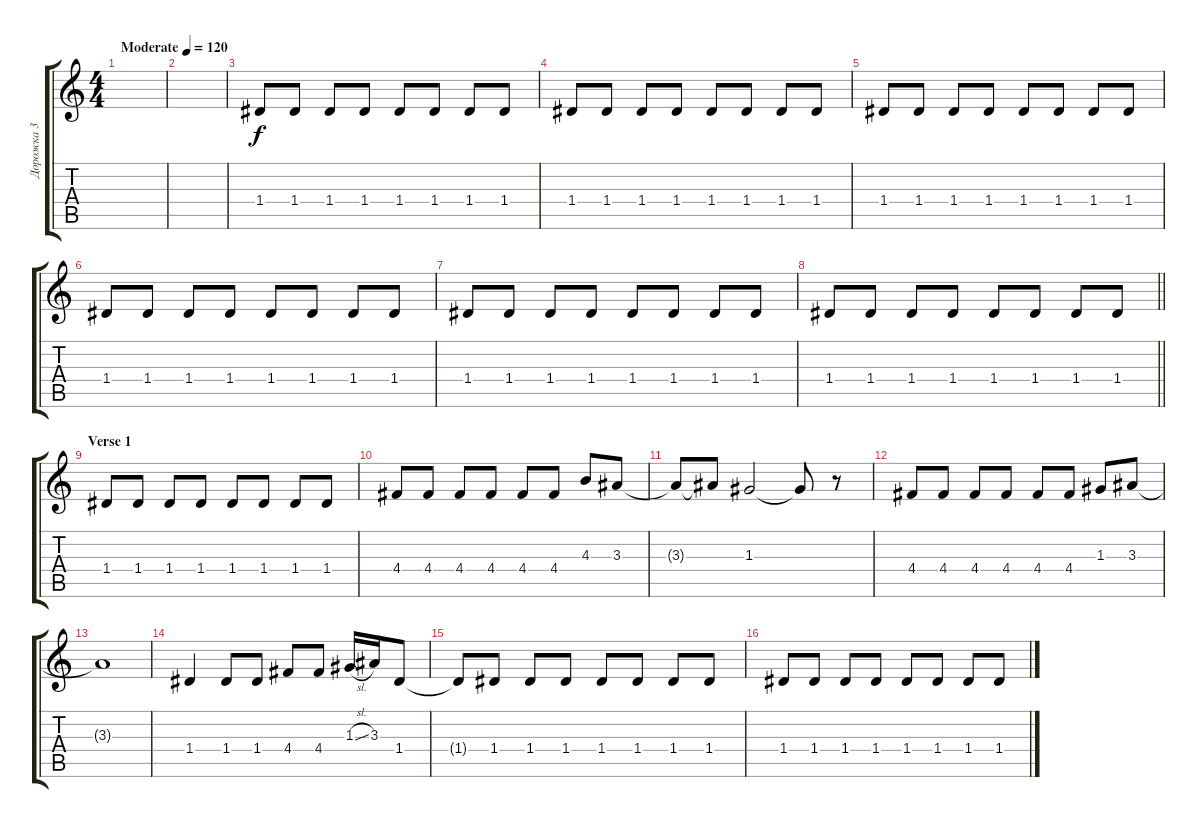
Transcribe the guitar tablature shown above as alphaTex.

\track ("Дорожка 3" "Дорожка 3") {instrument acousticguitarsteel}
\staff {score tabs}
\tuning (E4 B3 G3 D3 A2 E2) {hide}
\ts (4 4)
\tempo (120 "Moderate")
\clef g2
\ks c
|
|
1.4.8 1.4.8 1.4.8 1.4.8 1.4.8 1.4.8 1.4.8 1.4.8 |
1.4.8 1.4.8 1.4.8 1.4.8 1.4.8 1.4.8 1.4.8 1.4.8 |
1.4.8 1.4.8 1.4.8 1.4.8 1.4.8 1.4.8 1.4.8 1.4.8 |
1.4.8 1.4.8 1.4.8 1.4.8 1.4.8 1.4.8 1.4.8 1.4.8 |
1.4.8 1.4.8 1.4.8 1.4.8 1.4.8 1.4.8 1.4.8 1.4.8 |
\barLineRight lightlight
1.4.8 1.4.8 1.4.8 1.4.8 1.4.8 1.4.8 1.4.8 1.4.8 |
\section ("" "Verse 1")
1.4.8 1.4.8 1.4.8 1.4.8 1.4.8 1.4.8 1.4.8 1.4.8 |
4.4.8 4.4.8 4.4.8 4.4.8 4.4.8 4.4.8 4.3.8 3.3.8 |
3.3{t}.8 3.3{t}.8 1.3.2 1.3{t}.8 r.8 |
4.4.8 4.4.8 4.4.8 4.4.8 4.4.8 4.4.8 1.3.8 3.3.8 |
3.3{t}.1 |
1.4.4 1.4.8 1.4.8 4.4.8 4.4.8 1.3{sl}.16 3.3.16 1.4.8 |
1.4{t}.8 1.4.8 1.4.8 1.4.8 1.4.8 1.4.8 1.4.8 1.4.8 |
1.4.8 1.4.8 1.4.8 1.4.8 1.4.8 1.4.8 1.4.8 1.4.8
